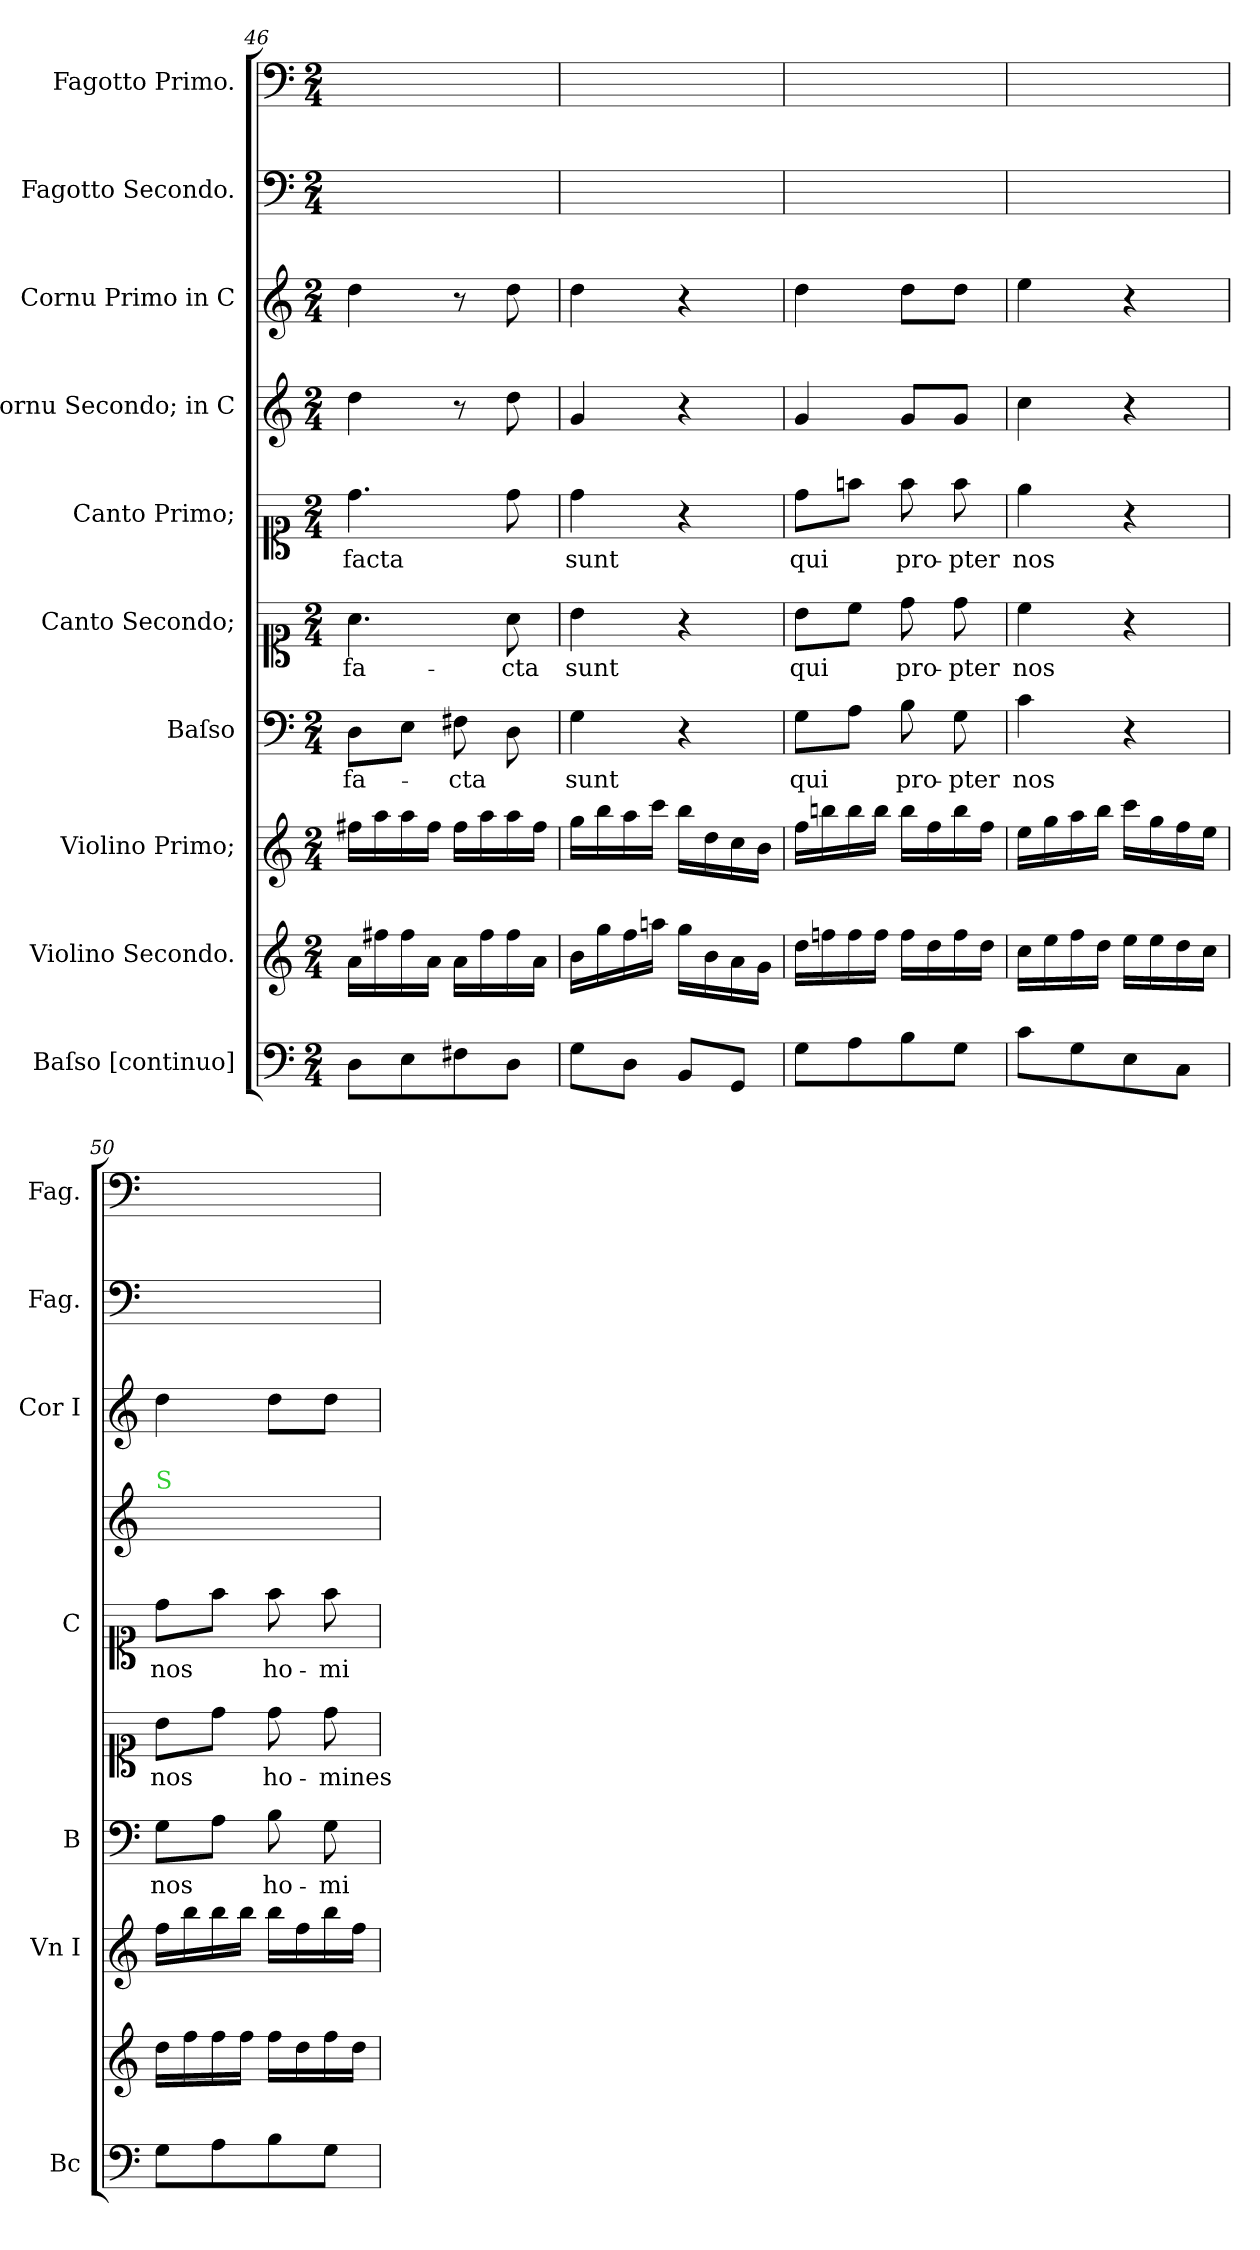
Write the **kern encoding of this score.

**kern	**kern	**kern	**kern	**text	**kern	**text	**kern	**text	**kern	**kern	**kern	**kern
*part10	*part9	*part8	*part7	*part7	*part6	*part6	*part5	*part5	*part4	*part3	*part2	*part1
*staff10	*staff9	*staff8	*staff7	*staff7	*staff6	*staff6	*staff5	*staff5	*staff4	*staff3	*staff2	*staff1
*I"Baſso [continuo]	*I"Violino Secondo.	*I"Violino Primo;	*I"Baſso	*	*I"Canto Secondo;	*	*I"Canto Primo;	*	*I"Cornu Secondo; in C	*I"Cornu Primo in C	*I"Fagotto Secondo.	*I"Fagotto Primo.
*I'Bc	*	*I'Vn I	*I'B	*	*	*	*I'C	*	*	*I'Cor I	*I'Fag.	*I'Fag.
*clefF4	*clefG2	*clefG2	*clefF4	*	*clefC1	*	*clefC1	*	*clefG2	*clefG2	*clefF4	*clefF4
*k[]	*k[]	*k[]	*k[]	*	*k[]	*	*k[]	*	*k[]	*k[]	*k[]	*k[]
*M2/4	*M2/4	*M2/4	*M2/4	*	*M2/4	*	*M2/4	*	*M2/4	*M2/4	*M2/4	*M2/4
=46	=46	=46	=46	=46	=46	=46	=46	=46	=46	=46	=46	=46
8DL	16aLL	16ff#XLL	8DL	fa-	4.a\	fa-	4.dd	facta	4dd	4dd	2ryy	2ryy
.	16ff#X	16aa	.	.	.	.	.	.	.	.	.	.
8E	16ff#	16aa	8EJ	.	.	.	.	.	.	.	.	.
.	16aJJ	16ff#JJ	.	.	.	.	.	.	.	.	.	.
8F#X	16aLL	16ff#LL	8F#X	-cta	.	.	.	.	8r	8r	.	.
.	16ff#	16aa	.	.	.	.	.	.	.	.	.	.
8DJ	16ff#	16aa	8D	.	8a\	-cta	8dd	.	8dd	8dd	.	.
.	16aJJ	16ff#JJ	.	.	.	.	.	.	.	.	.	.
=47	=47	=47	=47	=47	=47	=47	=47	=47	=47	=47	=47	=47
8GL	16bLL	16ggLL	4G	sunt	4b\	sunt	4dd	sunt	4g	4dd	2ryy	2ryy
.	16gg	16bb	.	.	.	.	.	.	.	.	.	.
8DJ	16ff	16aa	.	.	.	.	.	.	.	.	.	.
.	16aanJJ	16cccJJ	.	.	.	.	.	.	.	.	.	.
8BBL	16ggLL	16bbLL	4r	.	4r	.	4r	.	4r	4r	.	.
.	16b	16dd	.	.	.	.	.	.	.	.	.	.
8GGJ	16a	16cc	.	.	.	.	.	.	.	.	.	.
.	16gJJ	16bJJ	.	.	.	.	.	.	.	.	.	.
=48	=48	=48	=48	=48	=48	=48	=48	=48	=48	=48	=48	=48
8GL	16ddLL	16ffLL	8GL	qui	8b\L	qui	8ddL	qui	4g	4dd	2ryy	2ryy
.	16ffn	16bbn	.	.	.	.	.	.	.	.	.	.
8A	16ff	16bb	8AJ	.	8cc\J	.	8ffnJ	.	.	.	.	.
.	16ffJJ	16bbJJ	.	.	.	.	.	.	.	.	.	.
8B	16ffLL	16bbLL	8B	pro-	8dd\	pro-	8ff	pro-	8gL	8ddL	.	.
.	16dd	16ff	.	.	.	.	.	.	.	.	.	.
8GJ	16ff	16bb	8G	-pter	8dd\	-pter	8ff	-pter	8gJ	8ddJ	.	.
.	16ddJJ	16ffJJ	.	.	.	.	.	.	.	.	.	.
=49	=49	=49	=49	=49	=49	=49	=49	=49	=49	=49	=49	=49
8cL	16ccLL	16eeLL	4c	nos	4cc\	nos	4ee	nos	4cc	4ee	2ryy	2ryy
.	16ee	16gg	.	.	.	.	.	.	.	.	.	.
8G	16ff	16aa	.	.	.	.	.	.	.	.	.	.
.	16ddJJ	16bbJJ	.	.	.	.	.	.	.	.	.	.
8E	16eeLL	16cccLL	4r	.	4r	.	4r	.	4r	4r	.	.
.	16ee	16gg	.	.	.	.	.	.	.	.	.	.
8CJ	16dd	16ff	.	.	.	.	.	.	.	.	.	.
.	16ccJJ	16eeJJ	.	.	.	.	.	.	.	.	.	.
=50	=50	=50	=50	=50	=50	=50	=50	=50	=50	=50	=50	=50
!	!	!	!	!	!	!	!	!	!LO:TX:a:color=limegreen:t=S	!	!	!
8GL	16ddLL	16ffLL	8GL	nos	8b\L	nos	8ddL	nos	2ryy	4dd	2ryy	2ryy
.	16ff	16bb	.	.	.	.	.	.	.	.	.	.
8A	16ff	16bb	8AJ	.	8dd\J	.	8ffJ	.	.	.	.	.
.	16ffJJ	16bbJJ	.	.	.	.	.	.	.	.	.	.
8B	16ffLL	16bbLL	8B	ho-	8dd\	ho-	8ff	ho-	.	8ddL	.	.
.	16dd	16ff	.	.	.	.	.	.	.	.	.	.
8GJ	16ff	16bb	8G	-mi-	8dd\	-mines	8ff	-mi-	.	8ddJ	.	.
.	16ddJJ	16ffJJ	.	.	.	.	.	.	.	.	.	.
=	=	=	=	=	=	=	=	=	=	=	=	=
*-	*-	*-	*-	*-	*-	*-	*-	*-	*-	*-	*-	*-
